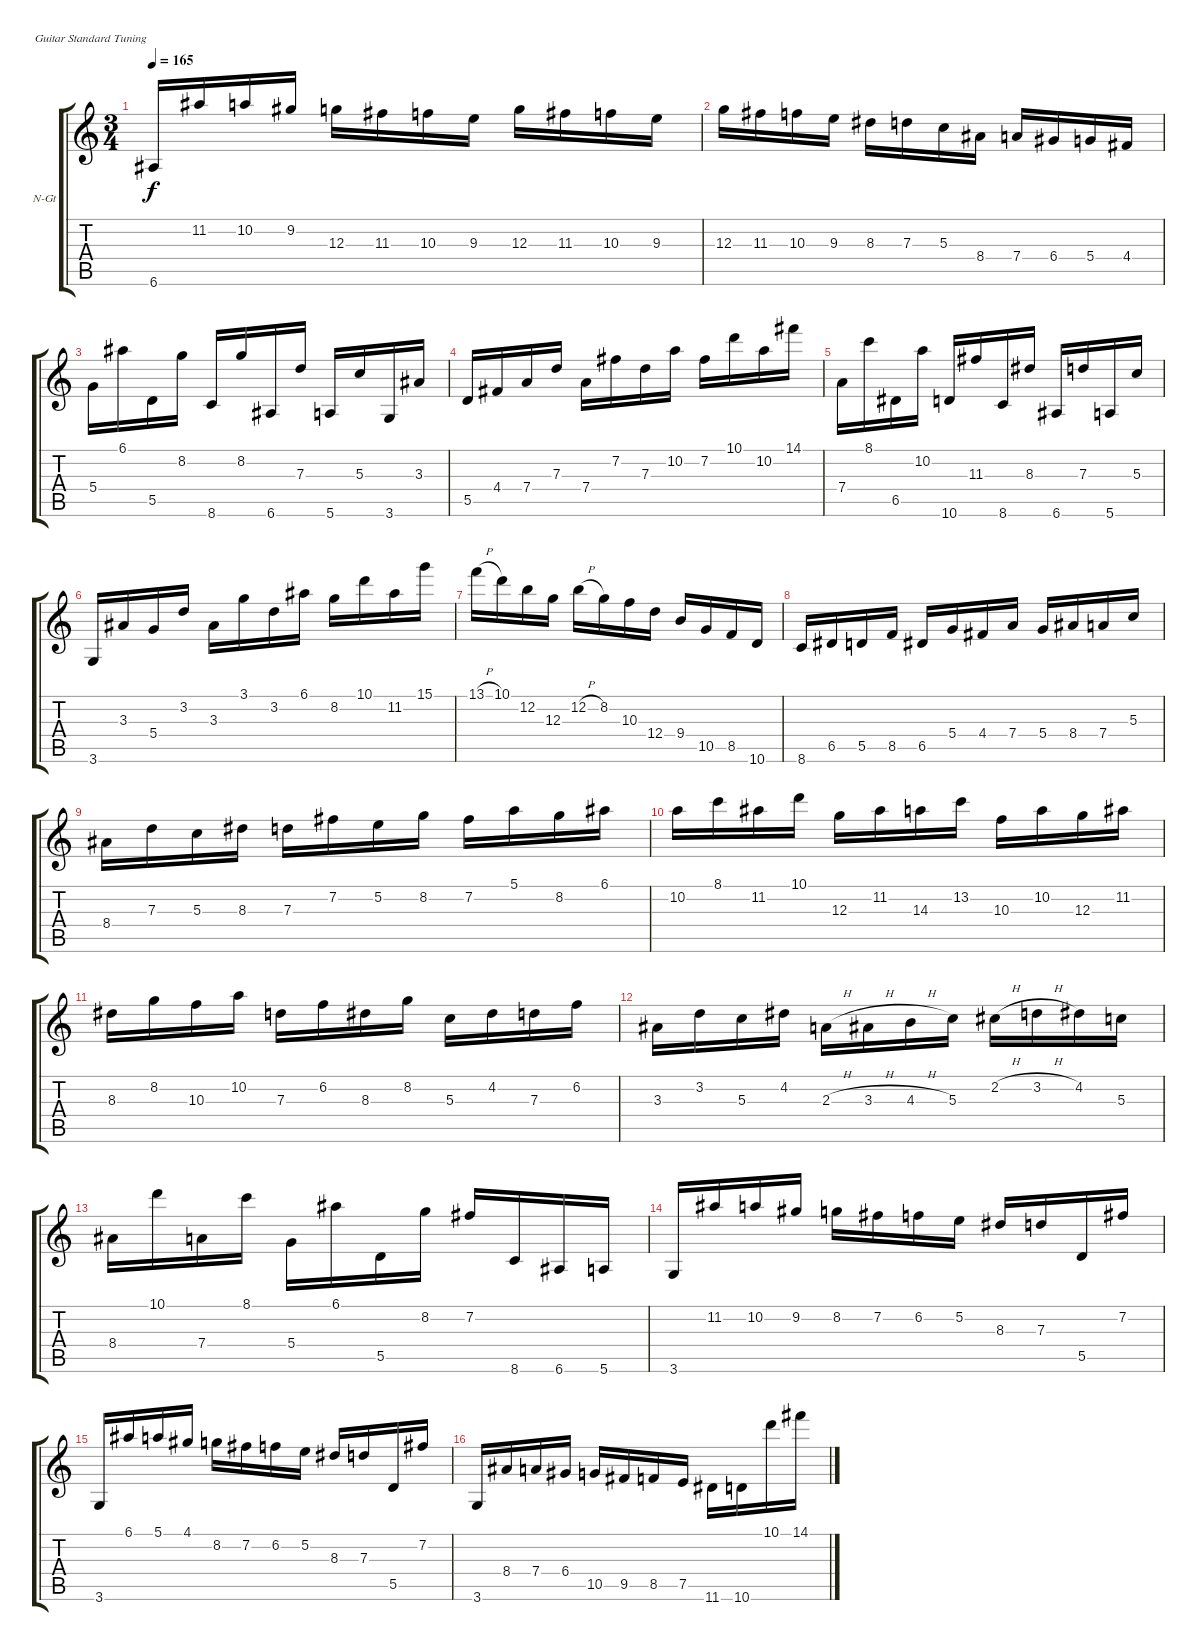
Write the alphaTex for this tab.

\bracketExtendMode groupsimilarinstruments
\firstSystemTrackNameOrientation horizontal
\otherSystemsTrackNameOrientation horizontal
\track ("Guitar (nylon)" "N-Gt") {instrument acousticguitarnylon}
\staff {score tabs}
\tuning (E4 B3 G3 D3 A2 E2)
\ts (3 4)
\tempo 165
\clef g2
\ks c
6.6.16{dy f} 11.2.16 10.2.16 9.2.16 12.3.16 11.3.16 10.3.16 9.3.16 12.3.16 11.3.16 10.3.16 9.3.16 |
12.3.16 11.3.16 10.3.16 9.3.16 8.3.16 7.3.16 5.3.16 8.4.16 7.4.16 6.4.16 5.4.16 4.4.16 |
5.4.16 6.1.16 5.5.16 8.2.16 8.6.16 8.2.16 6.6.16 7.3.16 5.6.16 5.3.16 3.6.16 3.3.16 |
5.5.16 4.4.16 7.4.16 7.3.16 7.4.16 7.2.16 7.3.16 10.2.16 7.2.16 10.1.16 10.2.16 14.1.16 |
7.4.16 8.1.16 6.5.16 10.2.16 10.6.16 11.3.16 8.6.16 8.3.16 6.6.16 7.3.16 5.6.16 5.3.16 |
3.6.16 3.3.16 5.4.16 3.2.16 3.3.16 3.1.16 3.2.16 6.1.16 8.2.16 10.1.16 11.2.16 15.1.16 |
13.1{h}.16 10.1.16 12.2.16 12.3.16 12.2{h}.16 8.2.16 10.3.16 12.4.16 9.4.16 10.5.16 8.5.16 10.6.16 |
8.6.16 6.5.16 5.5.16 8.5.16 6.5.16 5.4.16 4.4.16 7.4.16 5.4.16 8.4.16 7.4.16 5.3.16 |
8.4.16 7.3.16 5.3.16 8.3.16 7.3.16 7.2.16 5.2.16 8.2.16 7.2.16 5.1.16 8.2.16 6.1.16 |
10.2.16 8.1.16 11.2.16 10.1.16 12.3.16 11.2.16 14.3.16 13.2.16 10.3.16 10.2.16 12.3.16 11.2.16 |
8.3.16 8.2.16 10.3.16 10.2.16 7.3.16 6.2.16 8.3.16 8.2.16 5.3.16 4.2.16 7.3.16 6.2.16 |
3.3.16 3.2.16 5.3.16 4.2.16 2.3{h}.16 3.3{h}.16 4.3{h}.16 5.3.16 2.2{h}.16 3.2{h}.16 4.2.16 5.3.16 |
8.4.16 10.1.16 7.4.16 8.1.16 5.4.16 6.1.16 5.5.16 8.2.16 7.2.16 8.6.16 6.6.16 5.6.16 |
3.6.16 11.2.16 10.2.16 9.2.16 8.2.16 7.2.16 6.2.16 5.2.16 8.3.16 7.3.16 5.5.16 7.2.16 |
3.6.16 6.1.16 5.1.16 4.1.16 8.2.16 7.2.16 6.2.16 5.2.16 8.3.16 7.3.16 5.5.16 7.2.16 |
3.6.16 8.4.16 7.4.16 6.4.16 10.5.16 9.5.16 8.5.16 7.5.16 11.6.16 10.6.16 10.1.16 14.1.16
